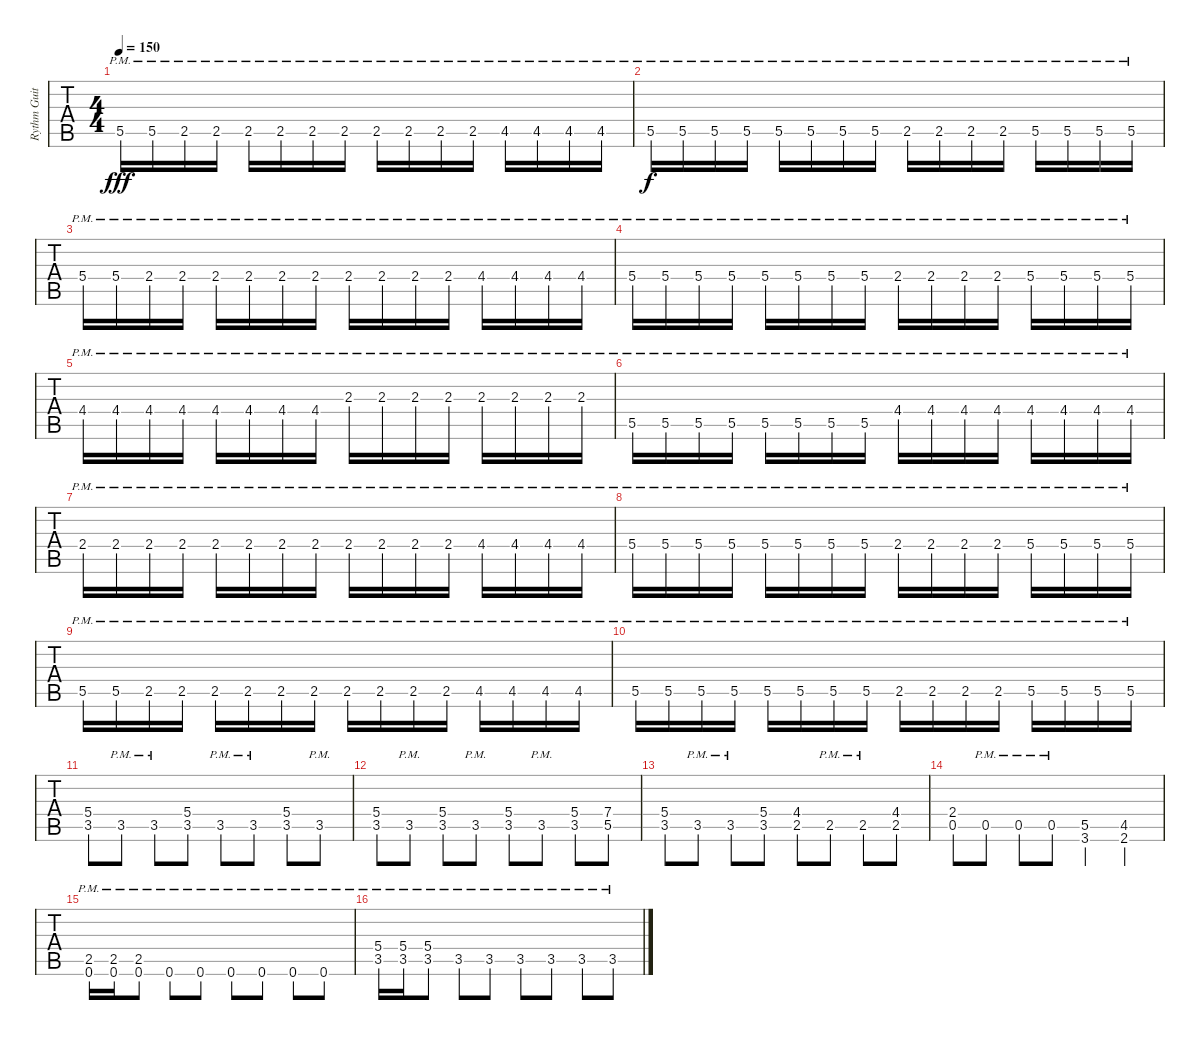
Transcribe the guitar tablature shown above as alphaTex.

\track ("Rythm Guitar (Jose A. Garrido)" "Rythm Guit") {instrument distortionguitar}
\staff {tabs}
\tuning (Eb4 Bb3 Gb3 Db3 Ab2 Eb2) {hide}
\ts (4 4)
\tempo 150
\clef g2
\ks c
5.5{pm}.16{dy fff} 5.5{pm}.16 2.5{pm}.16 2.5{pm}.16 2.5{pm}.16 2.5{pm}.16 2.5{pm}.16 2.5{pm}.16 2.5{pm}.16 2.5{pm}.16 2.5{pm}.16 2.5{pm}.16 4.5{pm}.16 4.5{pm}.16 4.5{pm}.16 4.5{pm}.16 |
5.5{pm}.16{dy f} 5.5{pm}.16 5.5{pm}.16 5.5{pm}.16 5.5{pm}.16 5.5{pm}.16 5.5{pm}.16 5.5{pm}.16 2.5{pm}.16 2.5{pm}.16 2.5{pm}.16 2.5{pm}.16 5.5{pm}.16 5.5{pm}.16 5.5{pm}.16 5.5{pm}.16 |
5.4{pm}.16 5.4{pm}.16 2.4{pm}.16 2.4{pm}.16 2.4{pm}.16 2.4{pm}.16 2.4{pm}.16 2.4{pm}.16 2.4{pm}.16 2.4{pm}.16 2.4{pm}.16 2.4{pm}.16 4.4{pm}.16 4.4{pm}.16 4.4{pm}.16 4.4{pm}.16 |
5.4{pm}.16 5.4{pm}.16 5.4{pm}.16 5.4{pm}.16 5.4{pm}.16 5.4{pm}.16 5.4{pm}.16 5.4{pm}.16 2.4{pm}.16 2.4{pm}.16 2.4{pm}.16 2.4{pm}.16 5.4{pm}.16 5.4{pm}.16 5.4{pm}.16 5.4{pm}.16 |
4.4{pm}.16 4.4{pm}.16 4.4{pm}.16 4.4{pm}.16 4.4{pm}.16 4.4{pm}.16 4.4{pm}.16 4.4{pm}.16 2.3{pm}.16 2.3{pm}.16 2.3{pm}.16 2.3{pm}.16 2.3{pm}.16 2.3{pm}.16 2.3{pm}.16 2.3{pm}.16 |
5.5{pm}.16 5.5{pm}.16 5.5{pm}.16 5.5{pm}.16 5.5{pm}.16 5.5{pm}.16 5.5{pm}.16 5.5{pm}.16 4.4{pm}.16 4.4{pm}.16 4.4{pm}.16 4.4{pm}.16 4.4{pm}.16 4.4{pm}.16 4.4{pm}.16 4.4{pm}.16 |
2.4{pm}.16 2.4{pm}.16 2.4{pm}.16 2.4{pm}.16 2.4{pm}.16 2.4{pm}.16 2.4{pm}.16 2.4{pm}.16 2.4{pm}.16 2.4{pm}.16 2.4{pm}.16 2.4{pm}.16 4.4{pm}.16 4.4{pm}.16 4.4{pm}.16 4.4{pm}.16 |
5.4{pm}.16 5.4{pm}.16 5.4{pm}.16 5.4{pm}.16 5.4{pm}.16 5.4{pm}.16 5.4{pm}.16 5.4{pm}.16 2.4{pm}.16 2.4{pm}.16 2.4{pm}.16 2.4{pm}.16 5.4{pm}.16 5.4{pm}.16 5.4{pm}.16 5.4{pm}.16 |
5.5{pm}.16 5.5{pm}.16 2.5{pm}.16 2.5{pm}.16 2.5{pm}.16 2.5{pm}.16 2.5{pm}.16 2.5{pm}.16 2.5{pm}.16 2.5{pm}.16 2.5{pm}.16 2.5{pm}.16 4.5{pm}.16 4.5{pm}.16 4.5{pm}.16 4.5{pm}.16 |
5.5{pm}.16 5.5{pm}.16 5.5{pm}.16 5.5{pm}.16 5.5{pm}.16 5.5{pm}.16 5.5{pm}.16 5.5{pm}.16 2.5{pm}.16 2.5{pm}.16 2.5{pm}.16 2.5{pm}.16 5.5{pm}.16 5.5{pm}.16 5.5{pm}.16 5.5{pm}.16 |
(5.4 3.5).8{volume 14 balance 8} 3.5{pm}.8 3.5{pm}.8 (5.4 3.5).8 3.5{pm}.8 3.5{pm}.8 (5.4 3.5).8 3.5{pm}.8 |
(5.4 3.5).8 3.5{pm}.8 (5.4 3.5).8 3.5{pm}.8 (5.4 3.5).8 3.5{pm}.8 (5.4 3.5).8 (7.4 5.5).8 |
(5.4 3.5).8 3.5{pm}.8 3.5{pm}.8 (5.4 3.5).8 (4.4 2.5).8 2.5{pm}.8 2.5{pm}.8 (4.4 2.5).8 |
(2.4 0.5).8 0.5{pm}.8 0.5{pm}.8 0.5{pm}.8 (5.5 3.6).4 (4.5 2.6).4 |
(2.5{pm} 0.6{pm}).16 (2.5{pm} 0.6{pm}).16 (2.5{pm} 0.6{pm}).8 0.6{pm}.8 0.6{pm}.8 0.6{pm}.8 0.6{pm}.8 0.6{pm}.8 0.6{pm}.8 |
(5.4{pm} 3.5{pm}).16 (5.4{pm} 3.5{pm}).16 (5.4{pm} 3.5{pm}).8 3.5{pm}.8 3.5{pm}.8 3.5{pm}.8 3.5{pm}.8 3.5{pm}.8 3.5{pm}.8
